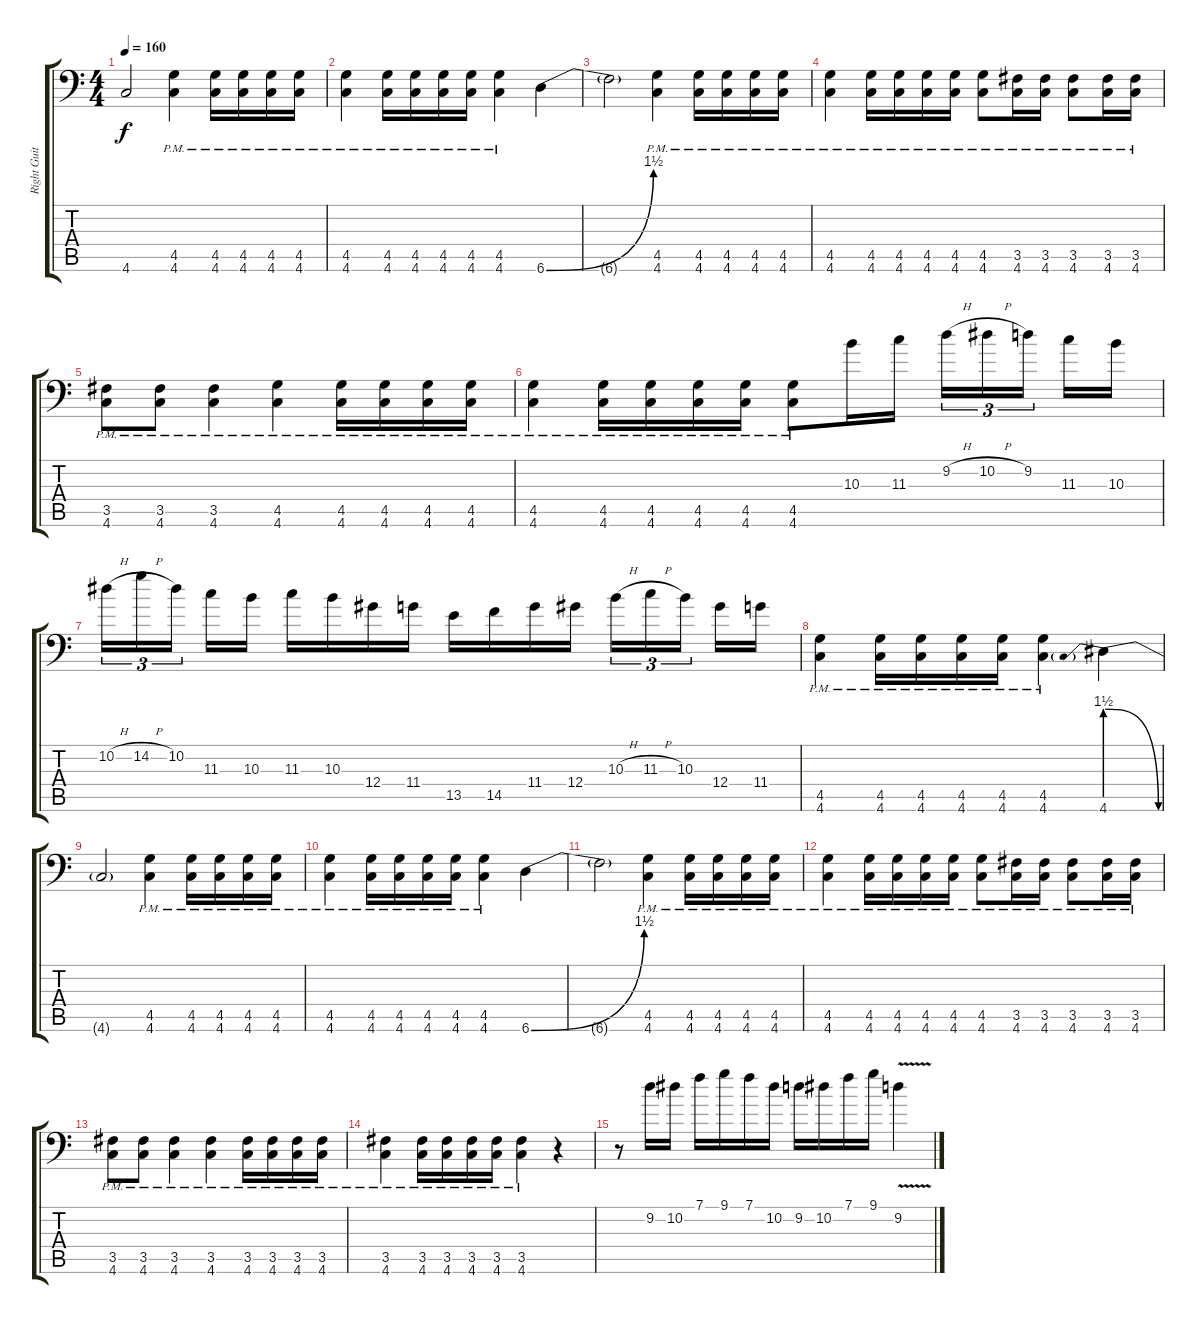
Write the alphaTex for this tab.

\track ("Right Guitar" "Right Guit") {instrument distortionguitar}
\staff {score tabs}
\tuning (Bb3 F3 Db3 Ab2 Eb2 Ab1) {hide}
\ts (4 4)
\tempo 160
\clef f4
\ks c
4.6{t}.2{dy f} (4.5{pm} 4.6{pm}).4 (4.5{pm} 4.6{pm}).16 (4.5{pm} 4.6{pm}).16 (4.5{pm} 4.6{pm}).16 (4.5{pm} 4.6{pm}).16 |
(4.5{pm} 4.6{pm}).4 (4.5{pm} 4.6{pm}).16 (4.5{pm} 4.6{pm}).16 (4.5{pm} 4.6{pm}).16 (4.5{pm} 4.6{pm}).16 (4.5{pm} 4.6{pm}).4 6.6{be (bend 0 0 60 6)}.4 |
6.6{t}.2 (4.5{pm} 4.6{pm}).4 (4.5{pm} 4.6{pm}).16 (4.5{pm} 4.6{pm}).16 (4.5{pm} 4.6{pm}).16 (4.5{pm} 4.6{pm}).16 |
(4.5{pm} 4.6{pm}).4 (4.5{pm} 4.6{pm}).16 (4.5{pm} 4.6{pm}).16 (4.5{pm} 4.6{pm}).16 (4.5{pm} 4.6{pm}).16 (4.5{pm} 4.6{pm}).8 (3.5{pm} 4.6{pm}).16 (3.5{pm} 4.6{pm}).16 (3.5{pm} 4.6{pm}).8 (3.5{pm} 4.6{pm}).16 (3.5{pm} 4.6{pm}).16 |
(3.5{pm} 4.6{pm}).8 (3.5{pm} 4.6{pm}).8 (3.5{pm} 4.6{pm}).4 (4.5{pm} 4.6{pm}).4 (4.5{pm} 4.6{pm}).16 (4.5{pm} 4.6{pm}).16 (4.5{pm} 4.6{pm}).16 (4.5{pm} 4.6{pm}).16 |
(4.5{pm} 4.6{pm}).4 (4.5{pm} 4.6{pm}).16 (4.5{pm} 4.6{pm}).16 (4.5{pm} 4.6{pm}).16 (4.5{pm} 4.6{pm}).16 (4.5{pm} 4.6{pm}).8 10.3.16 11.3.16 9.2{h}.16{tu (3 2)} 10.2{h}.16{tu (3 2)} 9.2.16{tu (3 2) beam splitsecondary} 11.3.16 10.3.16 |
10.2{h}.16{tu (3 2)} 14.2{h}.16{tu (3 2)} 10.2.16{tu (3 2) beam splitsecondary} 11.3.16 10.3.16 11.3.16 10.3.16 12.4.16 11.4.16 13.5.16 14.5.16 11.4.16 12.4.16 10.3{h}.16{tu (3 2)} 11.3{h}.16{tu (3 2)} 10.3.16{tu (3 2) beam splitsecondary} 12.4.16 11.4.16 |
(4.5{pm} 4.6{pm}).4 (4.5{pm} 4.6{pm}).16 (4.5{pm} 4.6{pm}).16 (4.5{pm} 4.6{pm}).16 (4.5{pm} 4.6{pm}).16 (4.5{pm} 4.6{pm}).4 4.6{be (prebendrelease 0 6 60 0)}.4 |
4.6{t}.2 (4.5{pm} 4.6{pm}).4 (4.5{pm} 4.6{pm}).16 (4.5{pm} 4.6{pm}).16 (4.5{pm} 4.6{pm}).16 (4.5{pm} 4.6{pm}).16 |
(4.5{pm} 4.6{pm}).4 (4.5{pm} 4.6{pm}).16 (4.5{pm} 4.6{pm}).16 (4.5{pm} 4.6{pm}).16 (4.5{pm} 4.6{pm}).16 (4.5{pm} 4.6{pm}).4 6.6{be (bend 0 0 60 6)}.4 |
6.6{t}.2 (4.5{pm} 4.6{pm}).4 (4.5{pm} 4.6{pm}).16 (4.5{pm} 4.6{pm}).16 (4.5{pm} 4.6{pm}).16 (4.5{pm} 4.6{pm}).16 |
(4.5{pm} 4.6{pm}).4 (4.5{pm} 4.6{pm}).16 (4.5{pm} 4.6{pm}).16 (4.5{pm} 4.6{pm}).16 (4.5{pm} 4.6{pm}).16 (4.5{pm} 4.6{pm}).8 (3.5{pm} 4.6{pm}).16 (3.5{pm} 4.6{pm}).16 (3.5{pm} 4.6{pm}).8 (3.5{pm} 4.6{pm}).16 (3.5{pm} 4.6{pm}).16 |
(3.5{pm} 4.6{pm}).8 (3.5{pm} 4.6{pm}).8 (3.5{pm} 4.6{pm}).4 (3.5{pm} 4.6{pm}).4 (3.5{pm} 4.6{pm}).16 (3.5{pm} 4.6{pm}).16 (3.5{pm} 4.6{pm}).16 (3.5{pm} 4.6{pm}).16 |
(3.5{pm} 4.6{pm}).4 (3.5{pm} 4.6{pm}).16 (3.5{pm} 4.6{pm}).16 (3.5{pm} 4.6{pm}).16 (3.5{pm} 4.6{pm}).16 (3.5{pm} 4.6{pm}).4 r.4 |
r.8 9.2.16 10.2.16 7.1.16 9.1.16 7.1.16 10.2.16 9.2.16 10.2.16 7.1.16 9.1.16 9.2{v}.4
